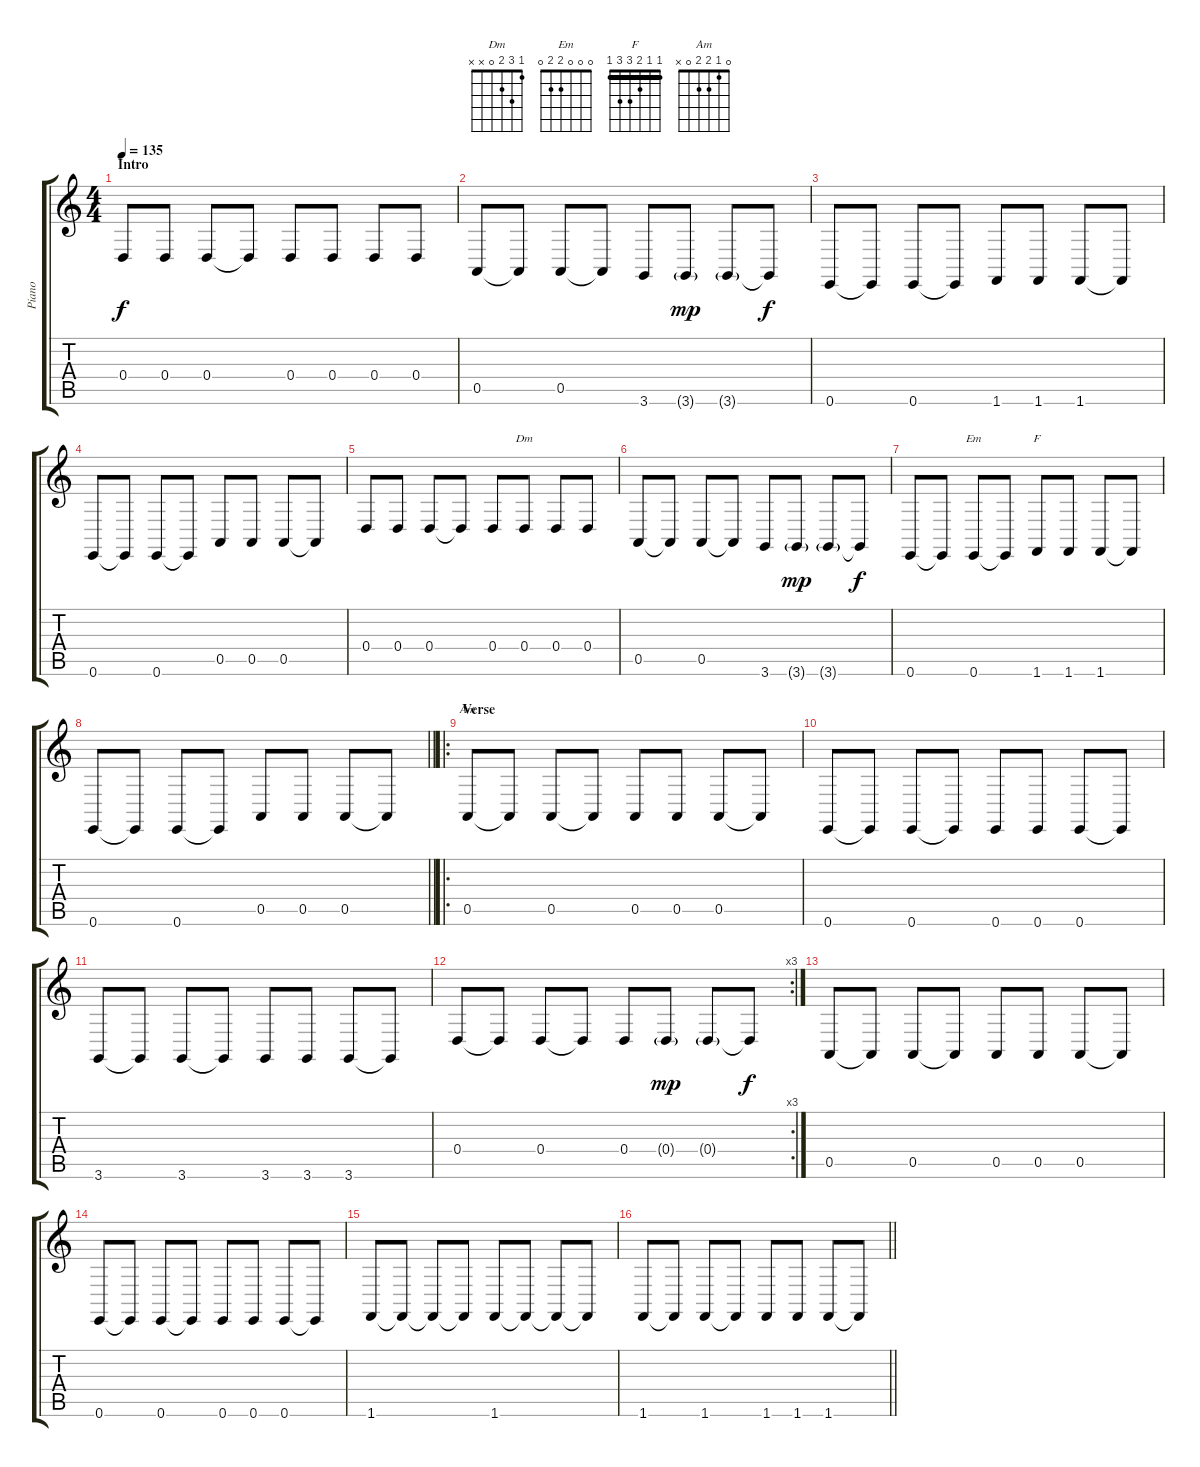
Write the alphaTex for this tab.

\track ("Piano" "Piano") {instrument brightacousticpiano}
\staff {score tabs}
\tuning (E4 B3 G3 D3 A2 E2) {hide}
\chord ("Dm" 1 3 2 0 x x)
\chord ("Em" 0 0 0 2 2 0)
\chord ("F" 1 1 2 3 3 1) {barre 1}
\chord ("Am" 0 1 2 2 0 x)
\ts (4 4)
\section ("" "Intro")
\tempo 135
\clef g2
\ks c
0.4.8{dy f instrument brightacousticpiano} 0.4.8 0.4.8 0.4{t}.8 0.4.8 0.4.8 0.4.8 0.4.8 |
0.5.8 0.5{t}.8 0.5.8 0.5{t}.8 3.6.8 3.6{g}.8{dy mp} 3.6{g}.8 3.6{t}.8{dy f} |
0.6.8 0.6{t}.8 0.6.8 0.6{t}.8 1.6.8 1.6.8 1.6.8 1.6{t}.8 |
0.6.8 0.6{t}.8 0.6.8 0.6{t}.8 0.5.8 0.5.8 0.5.8 0.5{t}.8 |
0.4.8 0.4.8 0.4.8 0.4{t}.8 0.4.8 0.4.8{ch "Dm"} 0.4.8 0.4.8 |
0.5.8 0.5{t}.8 0.5.8 0.5{t}.8 3.6.8 3.6{g}.8{dy mp} 3.6{g}.8 3.6{t}.8{dy f} |
0.6.8 0.6{t}.8 0.6.8{ch "Em"} 0.6{t}.8 1.6.8{ch "F"} 1.6.8 1.6.8 1.6{t}.8 |
\barLineRight lightlight
0.6.8 0.6{t}.8 0.6.8 0.6{t}.8 0.5.8 0.5.8 0.5.8 0.5{t}.8 |
\ro
\section ("" "Verse")
0.5.8{ch "Am"} 0.5{t}.8 0.5.8 0.5{t}.8 0.5.8 0.5.8 0.5.8 0.5{t}.8 |
0.6.8 0.6{t}.8 0.6.8 0.6{t}.8 0.6.8 0.6.8 0.6.8 0.6{t}.8 |
3.6.8 3.6{t}.8 3.6.8 3.6{t}.8 3.6.8 3.6.8 3.6.8 3.6{t}.8 |
\rc 3
0.4.8 0.4{t}.8 0.4.8 0.4{t}.8 0.4.8 0.4{g}.8{dy mp} 0.4{g}.8 0.4{t}.8{dy f} |
0.5.8 0.5{t}.8 0.5.8 0.5{t}.8 0.5.8 0.5.8 0.5.8 0.5{t}.8 |
0.6.8 0.6{t}.8 0.6.8 0.6{t}.8 0.6.8 0.6.8 0.6.8 0.6{t}.8 |
1.6.8 1.6{t}.8 1.6{t}.8 1.6{t}.8 1.6.8 1.6{t}.8 1.6{t}.8 1.6{t}.8 |
\barLineRight lightlight
1.6.8 1.6{t}.8 1.6.8 1.6{t}.8 1.6.8 1.6.8 1.6.8 1.6{t}.8
